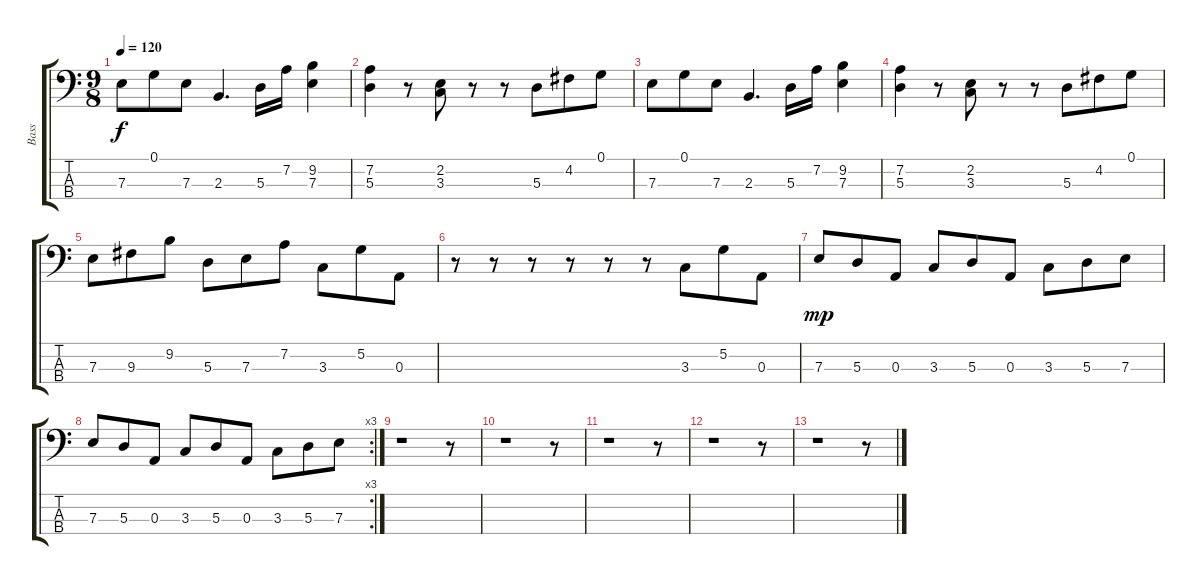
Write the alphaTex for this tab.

\track ("Bass" "Bass") {instrument electricbassfinger}
\staff {score tabs}
\tuning (G2 D2 A1 E1) {hide}
\ts (9 8)
\tempo 120
\clef f4
\ks c
7.3.8{dy f} 0.1.8 7.3.8 2.3.4{d} 5.3.16 7.2.16 (9.2 7.3).4 |
(7.2 5.3).4 r.8 (2.2 3.3).8 r.8 r.8 5.3.8 4.2.8 0.1.8 |
7.3.8 0.1.8 7.3.8 2.3.4{d} 5.3.16 7.2.16 (9.2 7.3).4 |
(7.2 5.3).4 r.8 (2.2 3.3).8 r.8 r.8 5.3.8 4.2.8 0.1.8 |
7.3.8 9.3.8 9.2.8 5.3.8 7.3.8 7.2.8 3.3.8 5.2.8 0.3.8 |
r.8 r.8 r.8 r.8 r.8 r.8 3.3.8 5.2.8 0.3.8 |
7.3.8{dy mp} 5.3.8 0.3.8 3.3.8 5.3.8 0.3.8 3.3.8 5.3.8 7.3.8 |
\rc 3
7.3.8 5.3.8 0.3.8 3.3.8 5.3.8 0.3.8 3.3.8 5.3.8 7.3.8 |
r.1 r.8 |
r.1 r.8 |
r.1 r.8 |
r.1 r.8 |
r.1 r.8
